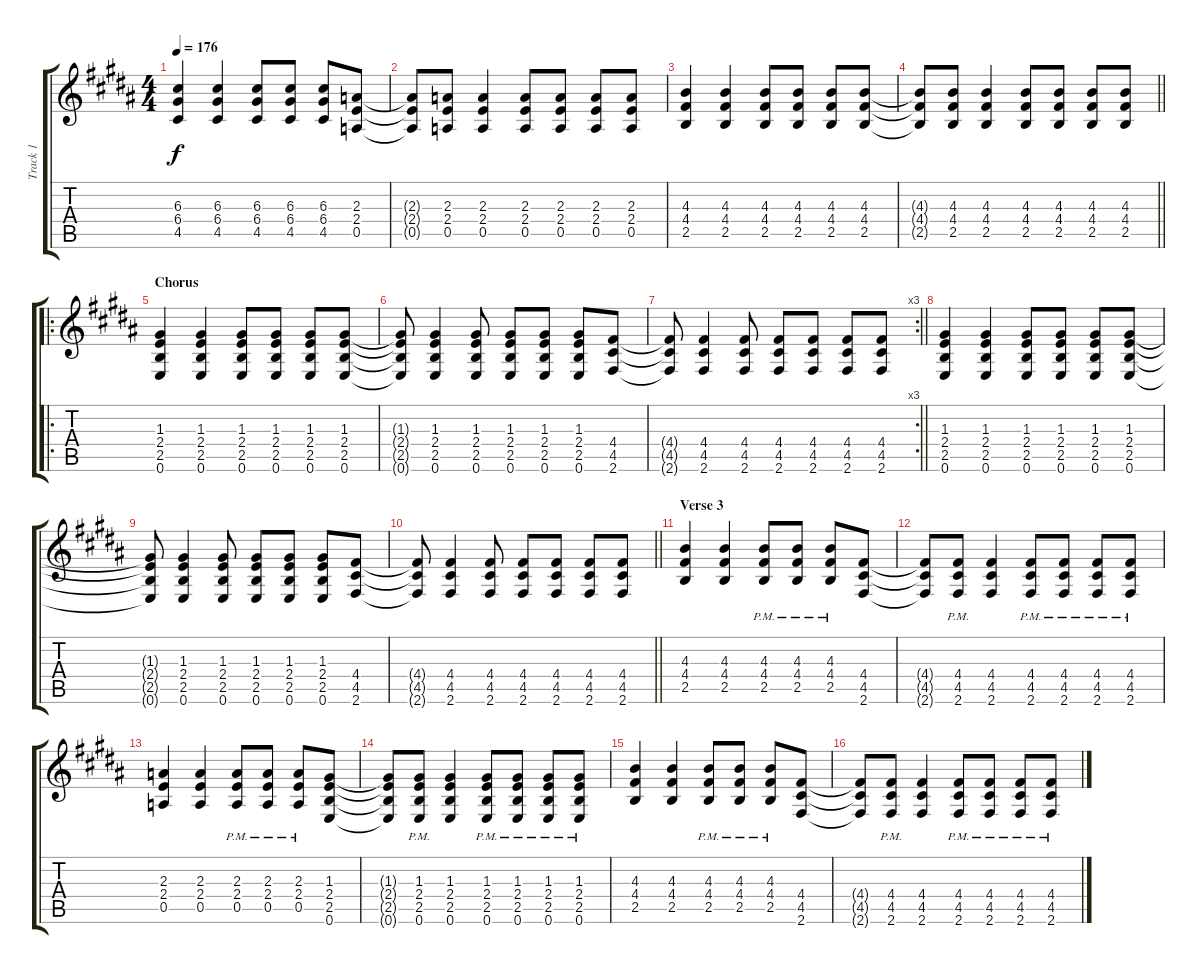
\track ("Track 1" "Track 1") {instrument distortionguitar}
\staff {score tabs}
\tuning (E4 B3 G3 D3 A2 E2) {hide}
\ts (4 4)
\tempo 176
\clef g2
\ks b
(6.3 6.4 4.5).4{dy f} (6.3 6.4 4.5).4 (6.3 6.4 4.5).8 (6.3 6.4 4.5).8 (6.3 6.4 4.5).8 (2.3 2.4 0.5).8 |
(2.3{t} 2.4{t} 0.5{t}).8 (2.3 2.4 0.5).8 (2.3 2.4 0.5).4 (2.3 2.4 0.5).8 (2.3 2.4 0.5).8 (2.3 2.4 0.5).8 (2.3 2.4 0.5).8 |
(4.3 4.4 2.5).4 (4.3 4.4 2.5).4 (4.3 4.4 2.5).8 (4.3 4.4 2.5).8 (4.3 4.4 2.5).8 (4.3 4.4 2.5).8 |
\barLineRight lightlight
(4.3{t} 4.4{t} 2.5{t}).8 (4.3 4.4 2.5).8 (4.3 4.4 2.5).4 (4.3 4.4 2.5).8 (4.3 4.4 2.5).8 (4.3 4.4 2.5).8 (4.3 4.4 2.5).8 |
\ro
\section ("" "Chorus")
(1.3 2.4 2.5 0.6).4 (1.3 2.4 2.5 0.6).4 (1.3 2.4 2.5 0.6).8 (1.3 2.4 2.5 0.6).8 (1.3 2.4 2.5 0.6).8 (1.3 2.4 2.5 0.6).8 |
(1.3{t} 2.4{t} 2.5{t} 0.6{t}).8 (1.3 2.4 2.5 0.6).4 (1.3 2.4 2.5 0.6).8 (1.3 2.4 2.5 0.6).8 (1.3 2.4 2.5 0.6).8 (1.3 2.4 2.5 0.6).8 (4.4 4.5 2.6).8 |
\rc 3
\barLineRight lightlight
(4.4{t} 4.5{t} 2.6{t}).8 (4.4 4.5 2.6).4 (4.4 4.5 2.6).8 (4.4 4.5 2.6).8 (4.4 4.5 2.6).8 (4.4 4.5 2.6).8 (4.4 4.5 2.6).8 |
(1.3 2.4 2.5 0.6).4 (1.3 2.4 2.5 0.6).4 (1.3 2.4 2.5 0.6).8 (1.3 2.4 2.5 0.6).8 (1.3 2.4 2.5 0.6).8 (1.3 2.4 2.5 0.6).8 |
(1.3{t} 2.4{t} 2.5{t} 0.6{t}).8 (1.3 2.4 2.5 0.6).4 (1.3 2.4 2.5 0.6).8 (1.3 2.4 2.5 0.6).8 (1.3 2.4 2.5 0.6).8 (1.3 2.4 2.5 0.6).8 (4.4 4.5 2.6).8 |
\barLineRight lightlight
(4.4{t} 4.5{t} 2.6{t}).8 (4.4 4.5 2.6).4 (4.4 4.5 2.6).8 (4.4 4.5 2.6).8 (4.4 4.5 2.6).8 (4.4 4.5 2.6).8 (4.4 4.5 2.6).8 |
\section ("" "Verse 3")
(4.3 4.4 2.5).4 (4.3 4.4 2.5).4 (4.3{pm} 4.4{pm} 2.5{pm}).8 (4.3{pm} 4.4{pm} 2.5{pm}).8 (4.3{pm} 4.4{pm} 2.5{pm}).8 (4.4 4.5 2.6).8 |
(4.4{t} 4.5{t} 2.6{t}).8 (4.4{pm} 4.5{pm} 2.6{pm}).8 (4.4 4.5 2.6).4 (4.4{pm} 4.5{pm} 2.6{pm}).8 (4.4{pm} 4.5{pm} 2.6{pm}).8 (4.4{pm} 4.5{pm} 2.6{pm}).8 (4.4{pm} 4.5{pm} 2.6{pm}).8 |
(2.3 2.4 0.5).4 (2.3 2.4 0.5).4 (2.3{pm} 2.4{pm} 0.5{pm}).8 (2.3{pm} 2.4{pm} 0.5{pm}).8 (2.3{pm} 2.4{pm} 0.5{pm}).8 (1.3 2.4 2.5 0.6).8 |
(1.3{t} 2.4{t} 2.5{t} 0.6{t}).8 (1.3{pm} 2.4{pm} 2.5{pm} 0.6{pm}).8 (1.3 2.4 2.5 0.6).4 (1.3{pm} 2.4{pm} 2.5{pm} 0.6{pm}).8 (1.3{pm} 2.4{pm} 2.5{pm} 0.6{pm}).8 (1.3{pm} 2.4{pm} 2.5{pm} 0.6{pm}).8 (1.3{pm} 2.4{pm} 2.5{pm} 0.6{pm}).8 |
(4.3 4.4 2.5).4 (4.3 4.4 2.5).4 (4.3{pm} 4.4{pm} 2.5{pm}).8 (4.3{pm} 4.4{pm} 2.5{pm}).8 (4.3{pm} 4.4{pm} 2.5{pm}).8 (4.4 4.5 2.6).8 |
(4.4{t} 4.5{t} 2.6{t}).8 (4.4{pm} 4.5{pm} 2.6{pm}).8 (4.4 4.5 2.6).4 (4.4{pm} 4.5{pm} 2.6{pm}).8 (4.4{pm} 4.5{pm} 2.6{pm}).8 (4.4{pm} 4.5{pm} 2.6{pm}).8 (4.4{pm} 4.5{pm} 2.6{pm}).8
